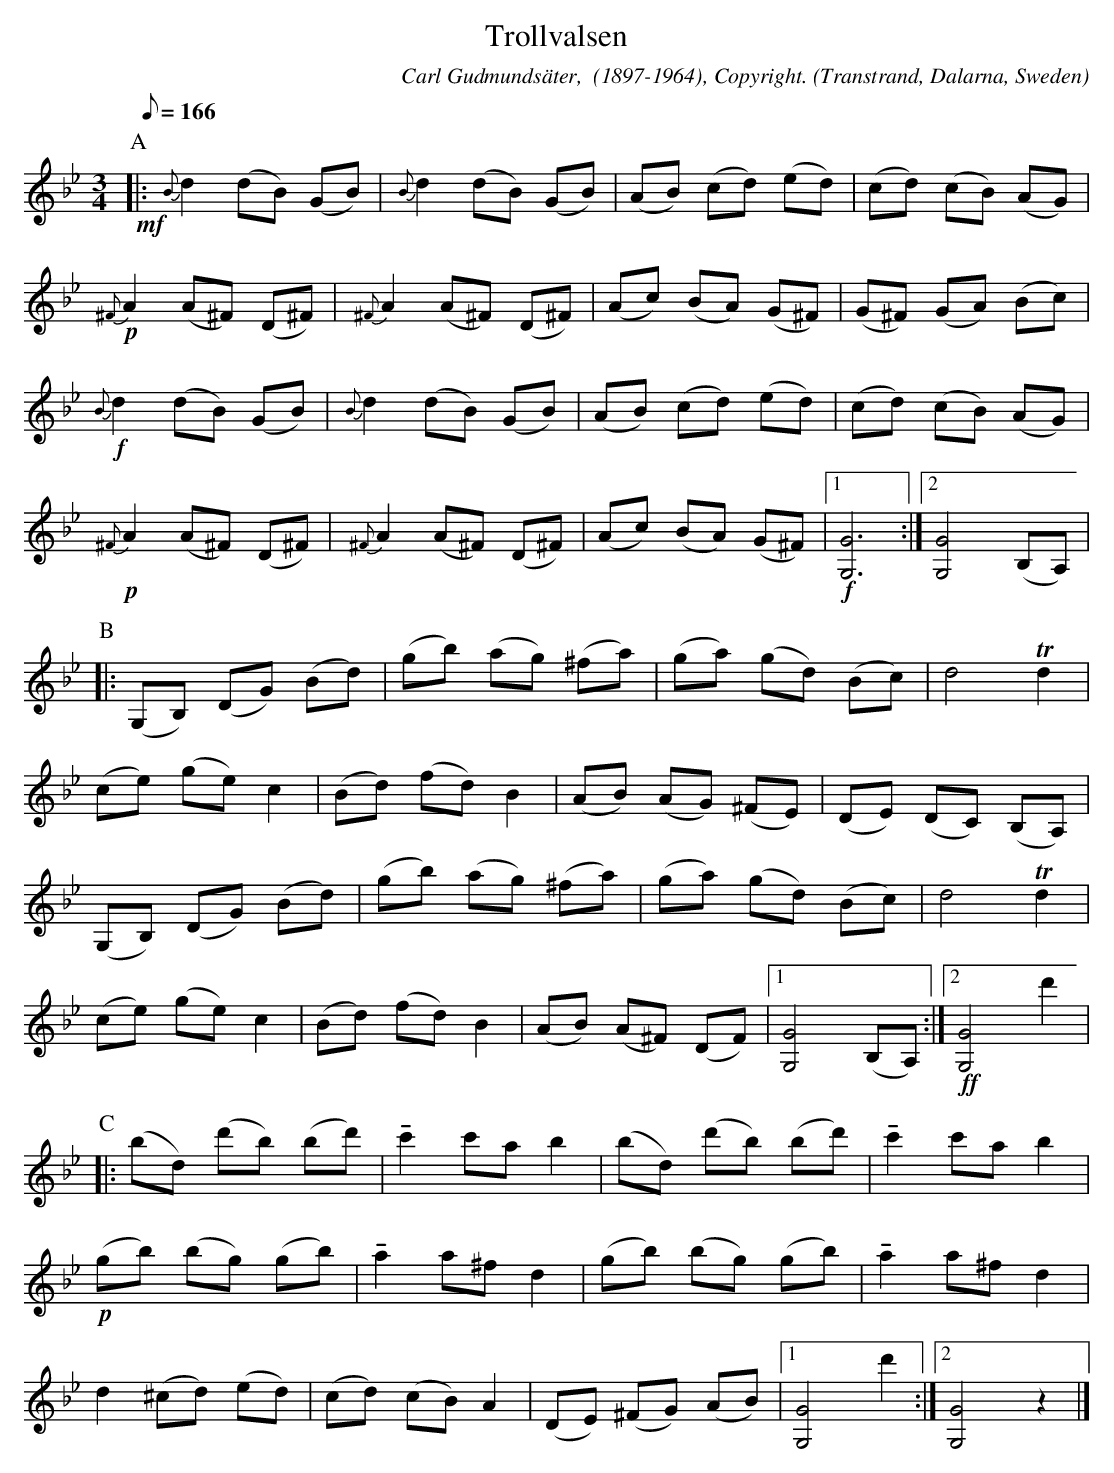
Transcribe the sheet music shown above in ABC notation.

X:1
T: Trollvalsen
O: Transtrand, Dalarna, Sweden
M: 3/4
C: Carl Gudmundsäter,  (1897-1964), Copyright.
Q:166 Allegro
K: Gm
P:A
+mf+ |: {B}d2 (dB) (GB) | {B}d2 (dB) (GB) | (AB) (cd) (ed) | (cd) (cB) (AG) |
+p+ {^F}A2 (A^F) (D^F) | {^F}A2 (A^F) (D^F) | (Ac) (BA) (G^F) | (G^F) (GA) (Bc) |
+f+ {B}d2 (dB) (GB) | {B}d2 (dB) (GB) |  (AB) (cd) (ed) | (cd) (cB) (AG) |
+p+ {^F}A2 (A^F) (D^F) | {^F}A2 (A^F) (D^F) | (Ac) (BA) (G^F) |1 +f+ [G6G,6] :|2 [G4G,4] (B,A,)|
P:B
|: (G,B,) (DG) (Bd) | (gb) (ag) (^fa) | (ga) (gd) (Bc) | d4 Td2 |
(ce) (ge) c2 | (Bd) (fd) B2 | (AB) (AG) (^FE) | (DE) (DC) (B,A,) |
(G,B,) (DG) (Bd) | (gb) (ag) (^fa) | (ga) (gd) (Bc) | d4 Td2 |
(ce) (ge) c2 | (Bd) (fd) B2 | (AB) (A^F) (DF) |1 [G4G,4] (B,A,) :|2 +ff+ [G4G,4] d'2|
P:C
|: (bd) (d'b) (bd') | !tenuto!c'2 c'a b2 | (bd) (d'b) (bd') | !tenuto! c'2 c'a b2 |
+p+ (gb) (bg) (gb) | !tenuto! a2 a^f d2 | (gb) (bg) (gb) | !tenuto! a2 a^f d2 |
d2 (^cd) (ed) | (cd) (cB) A2 | (DE) (^FG) (AB) |1 [G4G,4] d'2 :|2 [G4G,4] z2 |]
